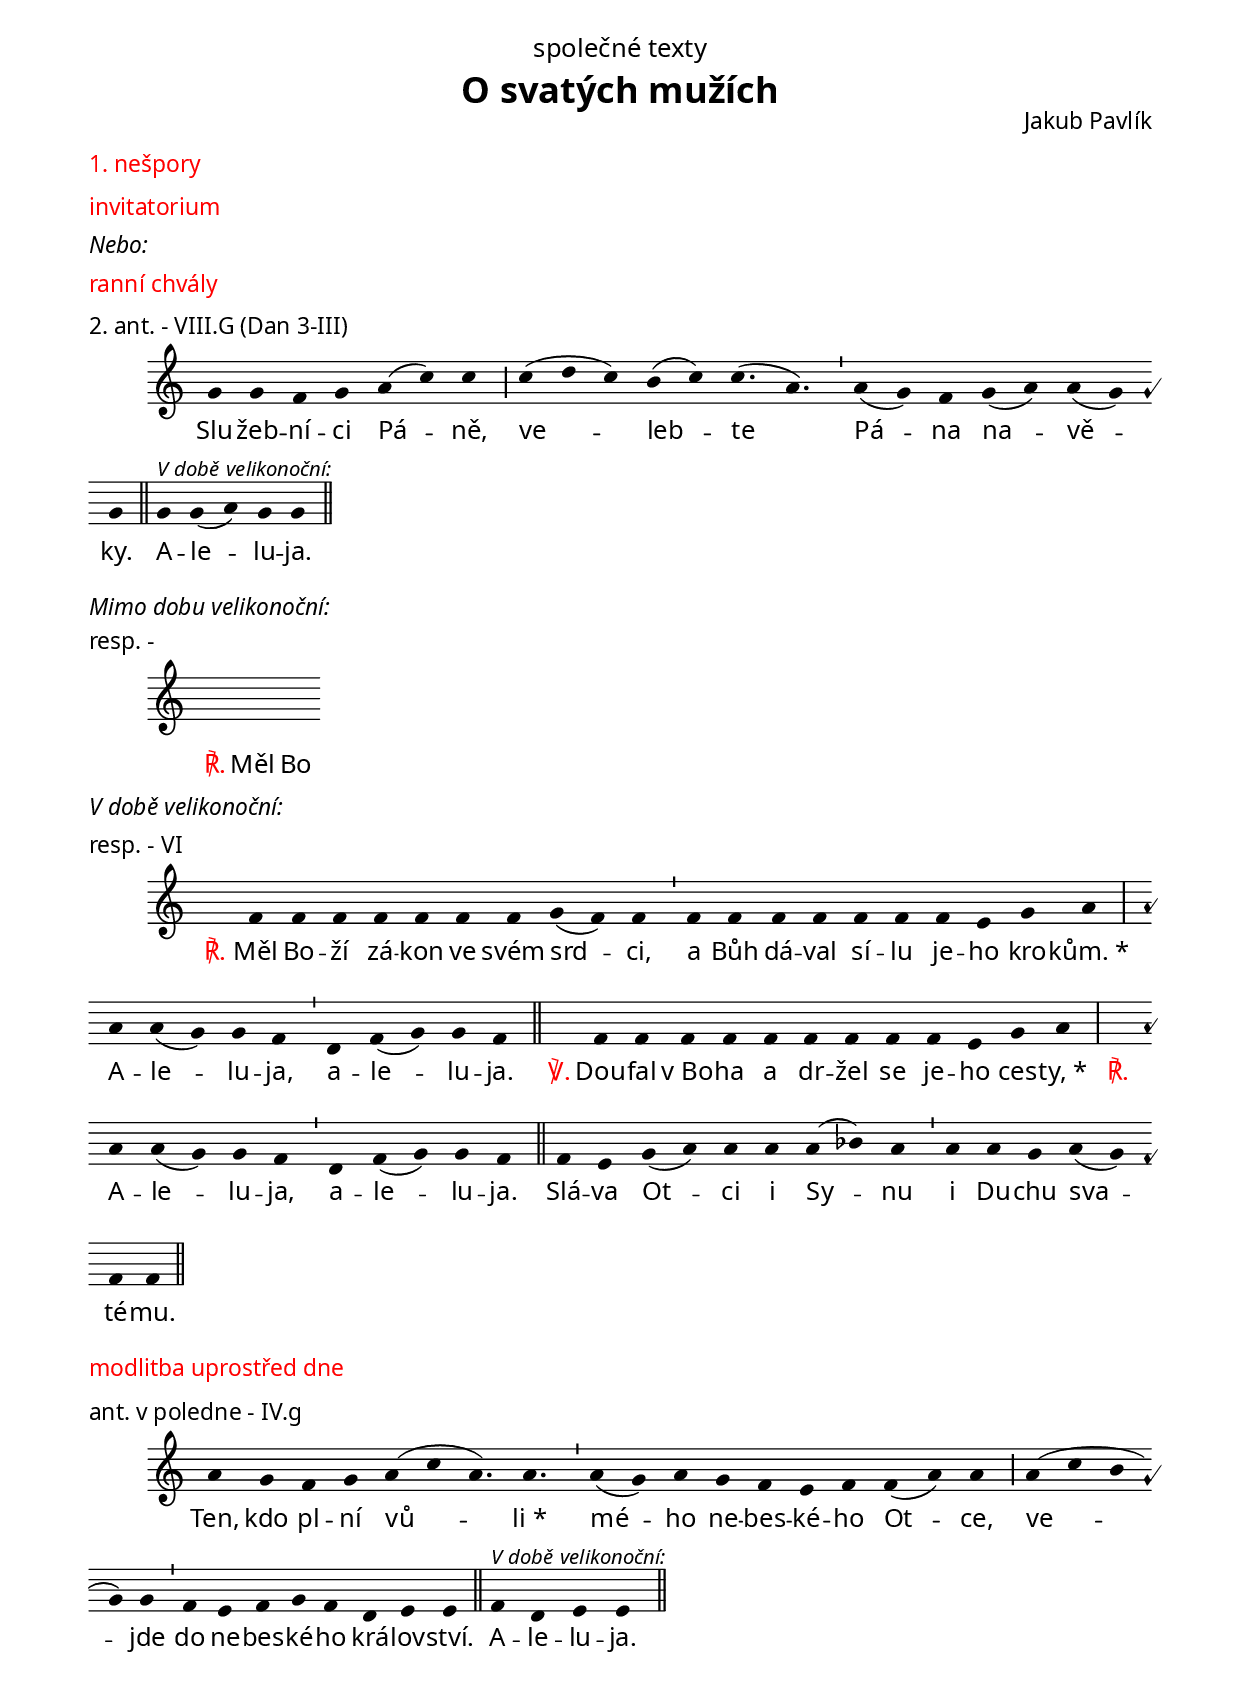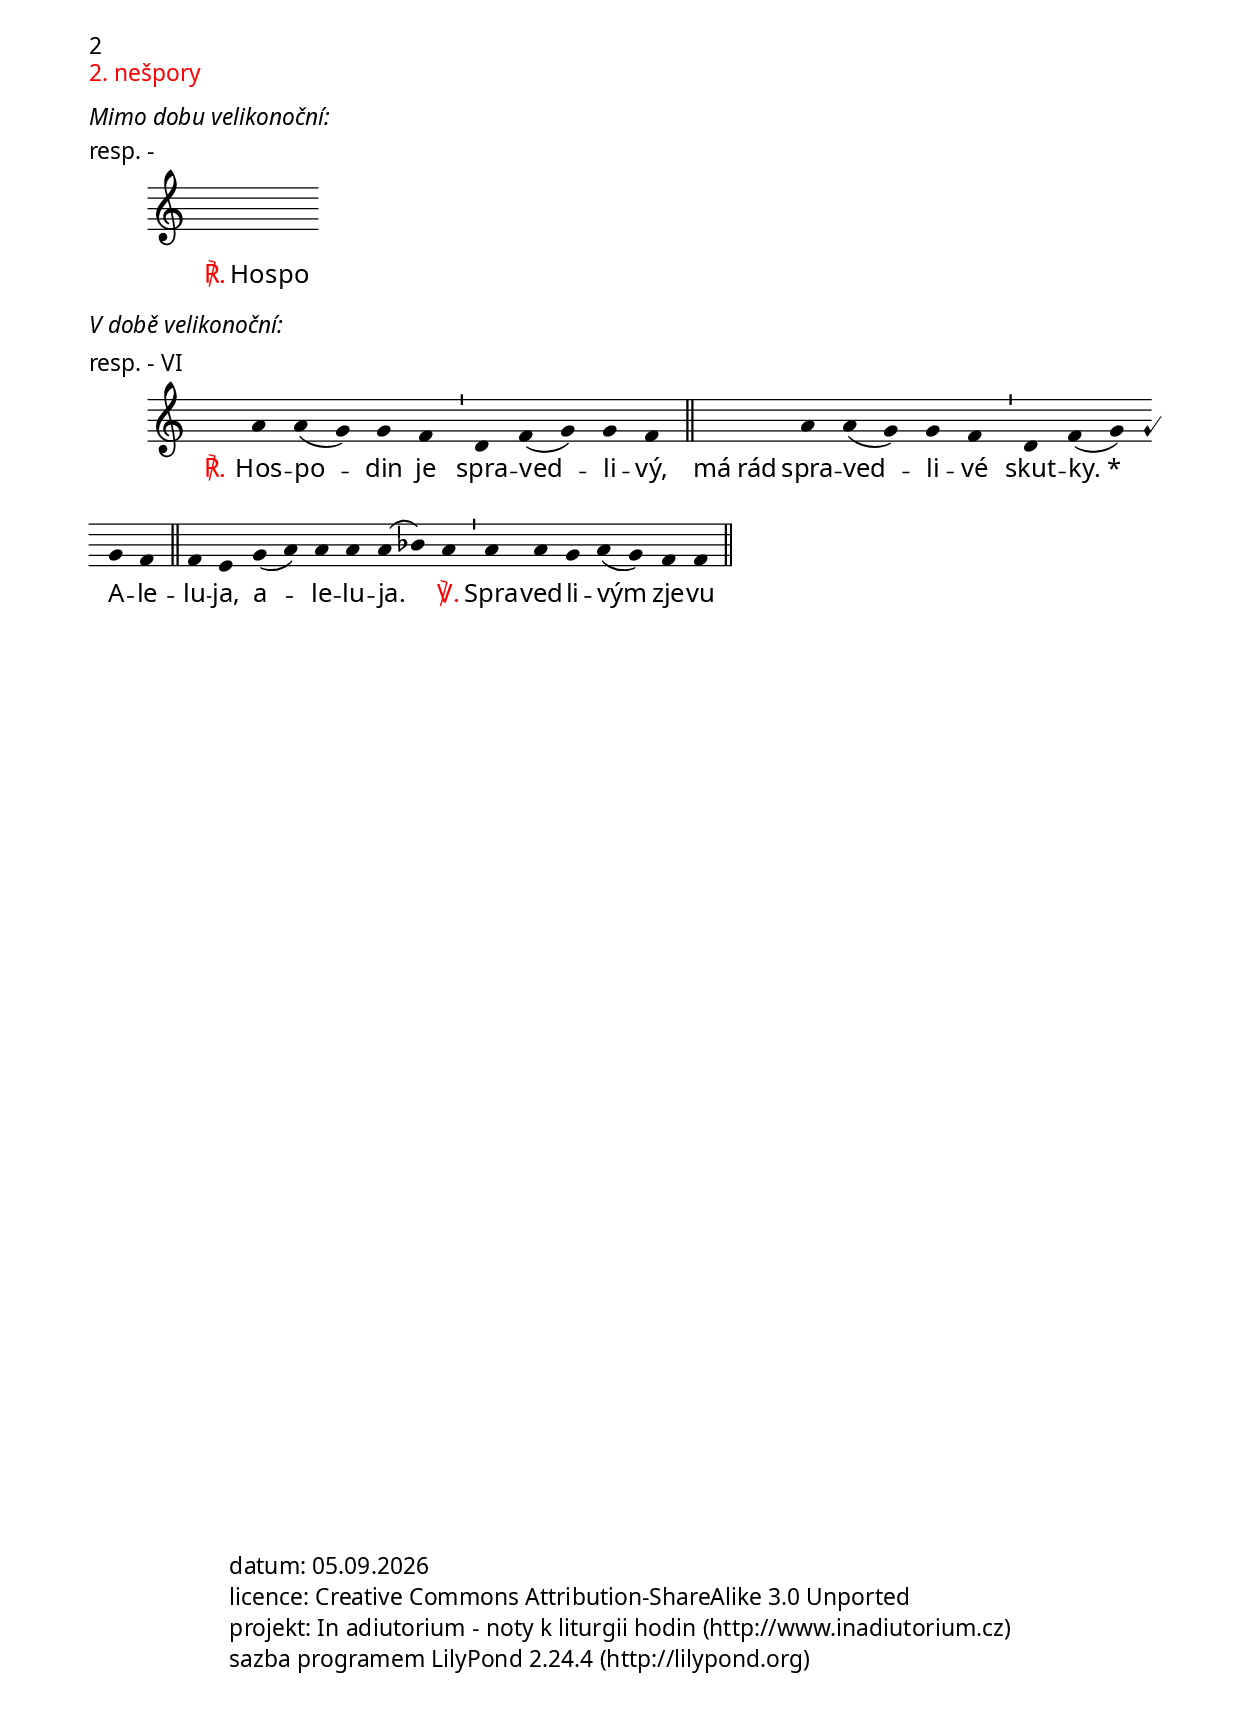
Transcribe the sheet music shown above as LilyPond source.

\version "2.15.40"

\include "../spolecne.ly"
\include "../dilyresponsorii.ly"

\header {
  title = \markup\titleCommune "O svatých mužích"
  composer = "Jakub Pavlík"
}

\markup {\nadpisHodinka {"1. nešpory"}}
\markup {\nadpisHodinka {"invitatorium"}}

\score {
  \relative c' {
    \choralniRezim
    
  }
  \addlyrics {
    Pojď -- me, klaň -- me se Bo -- hu;
    on u -- ka -- zu -- je svou slá -- vu na svých sva -- tých.
    
    A -- le -- lu -- ja.
  }
  \header {
    quid = "ant."
    modus = ""
    differentia = "" 
    psalmus = ""
    id = ""
    piece = \markup {\sestavTitulekBezZalmu}
  }
}

\markup\italic{Nebo:}

\score {
  \relative c' {
    \choralniRezim
    
  }
  \addlyrics {
    Chval -- me na -- še -- ho Bo -- ha;
    o něm vy -- dá -- va -- jí svě -- dec -- tví je -- ho sva -- tí.
    
    A -- le -- lu -- ja.
  }
  \header {
    quid = "ant."
    modus = ""
    differentia = "" 
    psalmus = ""
    id = ""
    piece = \markup {\sestavTitulekBezZalmu}
  }
}

\markup {\nadpisHodinka {"ranní chvály"}}

\score {
  \relative c' {
    \choralniRezim
    
  }
  \addlyrics {
    Pán je za -- hr -- nul věč -- nou slá -- vou
    a dal jim ú -- čast na věč -- ném dě -- dic -- tví.
    
    A -- le -- lu -- ja.
  }
  \header {
    quid = "1. ant."
    modus = ""
    differentia = "" 
    psalmus = "Žalm 63"
    id = ""
    piece = \markup {\sestavTitulek}
  }
}

\score {
  \relative c'' {
    \choralniRezim
    g4 g f g a( c) c \barMaior
    c( d c) b( c) c4.( a) \barMin a4( g) f g( a) a( g) g \barFinalis
    
    g^\markup\rubrVelikAleluja g( a) g g \barFinalis
  }
  \addlyrics {
    Slu -- žeb -- ní -- ci Pá -- ně,
    ve -- leb -- te Pá -- na na -- vě -- ky.
    
    A -- le -- lu -- ja.
  }
  \header {
    quid = "2. ant."
    modus = "VIII"
    differentia = "G" 
    psalmus = "Dan 3-III"
    id = ""
    fons = "commune jednoho mučedníka, r.ch., 2. ant.; změněny první dvě slabiky"
    piece = \markup {\sestavTitulek}
  }
}

\score {
  \relative c' {
    \choralniRezim
    
  }
  \addlyrics {
    Ať sva -- tí já -- sa -- jí chva -- lo -- zpě -- vem,
    vždyť sla -- ví skvě -- lé ví -- těz -- ství.
    
    A -- le -- lu -- ja.
  }
  \header {
    quid = "3. ant."
    modus = ""
    differentia = "" 
    psalmus = "Žalm 149"
    id = ""
    piece = \markup {\sestavTitulek}
  }
}



\markup\italic{Mimo dobu velikonoční:}

\score {
  \relative c' {
    \choralniRezim
    
    % R
    \neviditelna a
    
    % V
    \neviditelna a
    
    % R
    \neviditelna a
    
    % Slava
  }
  \addlyrics {
    \Response Měl Bo -- ží zá -- kon ve svém srd -- ci,_*
    a Bůh dá -- val sí -- lu je -- ho kro -- kům.
    \Verse Dou -- fal v_Bo -- ha a dr -- žel se je -- ho ces -- ty,_*
    \Response a Bůh dá -- val sí -- lu je -- ho kro -- kům.
    \textRespDoxologie
  }
  \header {
    quid = "resp."
    modus = ""
    id = ""
    piece = \markup {\sestavTitulekResp}
  }
}

\markup\italic{V době velikonoční:}

\score {
  \relative c' {
    \choralniRezim
    
    % R
    \neviditelna f
    f f f f f f f g( f) f \barMin
    f f f f f f f e g a \barMax
    \respVIalelujaResponsum \barFinalis
    % V
    \neviditelna f
    f f f f f f f f f e g a \barMax
    % R
    \neviditelna a
    \respVIalelujaResponsum \barFinalis
    % Slava
    \respVIalelujaDoxologie \barFinalis
  }
  \addlyrics {
    \Response Měl Bo -- ží zá -- kon ve svém srd -- ci,
    a Bůh dá -- val sí -- lu je -- ho kro -- kům._* \textRespAleluja
    \Verse Dou -- fal v_Bo -- ha a dr -- žel se je -- ho ces -- ty,_*
    \Response \textRespAleluja
    \textRespDoxologie
  }
  \header {
    quid = "resp."
    modus = "VI"
    id = ""
    piece = \markup {\sestavTitulekResp}
  }
} 

\markup {\nadpisHodinka {"modlitba uprostřed dne"}}

\score {
  \relative c' {
    \choralniRezim
    
  }
  \addlyrics {
    Kdo za -- cho -- vá -- vá slo -- vo Kris -- to -- vo,
    v_tom je Bo -- ží lás -- ka o -- prav -- du při -- ve -- de -- na k_do -- ko -- na -- los -- ti.
    
    A -- le -- lu -- ja.
  }
  \header {
    quid = "ant. dopoledne"
    modus = ""
    differentia = "" 
    psalmus = ""
    id = ""
    piece = \markup {\sestavTitulekBezZalmu}
  }
}

\score {
  \relative c'' {
    \choralniRezim
    a4 g f g a( c a4.) a \barMin
    a4( g) a g f e f f( a) a \barMaior
    a( c b g) g \barMin
    f e f g f d e e \barFinalis
    
    f^\markup\rubrVelikAleluja d e e \barFinalis
  }
  \addlyrics {
    Ten, kdo pl -- ní vů -- li_* 
    mé -- ho ne -- bes -- ké -- ho Ot -- ce,
    ve -- jde do ne -- bes -- ké -- ho krá -- lov -- ství.
    A -- le -- lu -- ja.
  }
  \header {
    quid = "ant. v poledne"
    modus = "IV"
    differentia = "g"  
    psalmus = ""
    id = ""
    fons = "doba velikonoční, úterý 4. týdne, r.ch., 1. ant.; odděleno aleluja; v breviáři se obě antifony nevýznamně textově liší"
    piece = \markup {\sestavTitulekBezZalmu}
  }
}

\score {
  \relative c' {
    \choralniRezim
    
  }
  \addlyrics {
    Žád -- né lid -- ské o -- ko ne -- vi -- dě -- lo, Bo -- že,
    cos při -- pra -- vil těm, kdo v_te -- be dou -- fa -- jí.
    
    A -- le -- lu -- ja.
  }
  \header {
    quid = "ant. odpoledne"
    modus = ""
    differentia = "" 
    psalmus = ""
    id = ""
    piece = \markup {\sestavTitulekBezZalmu}
  }
}

\markup {\nadpisHodinka {"2. nešpory"}}

\score {
  \relative c' {
    \choralniRezim
    
  }
  \addlyrics {
    U -- cho -- val se bez vi -- ny
    a o -- svěd -- čil se ja -- ko do -- ko -- na -- lý;
    bu -- de mu to k_věč -- né slá -- vě.
    
    A -- le -- lu -- ja.
  }
  \header {
    quid = "1. ant."
    modus = ""
    differentia = "" 
    psalmus = "Žalm 15"
    id = ""
    piece = \markup {\sestavTitulek}
  }
}

\score {
  \relative c' {
    \choralniRezim
    
  }
  \addlyrics {
    Bůh po -- přá -- vá svým vy -- vo -- le -- ným lás -- ku a smi -- lo -- vá -- ní,
    chrá -- ní své sva -- té.
    
    A -- le -- lu -- ja.
  }
  \header {
    quid = "2. ant."
    modus = ""
    differentia = "" 
    psalmus = "Žalm 112"
    id = ""
    piece = \markup {\sestavTitulek}
  }
}

\score {
  \relative c' {
    \choralniRezim
    
  }
  \addlyrics {
    Sva -- tí zpí -- va -- li pí -- seň no -- vou
    před trů -- nem Bo -- žím a Be -- rán -- ko -- vým
    a spo -- lu s_ni -- mi se o -- zý -- va -- la zpě -- vem ze -- mě.
    
    A -- le -- lu -- ja.
  }
  \header {
    quid = "3. ant."
    modus = ""
    differentia = "" 
    psalmus = "Zj 15"
    id = ""
    piece = \markup {\sestavTitulek}
  }
}

\markup\italic{Mimo dobu velikonoční:}

\score {
  \relative c' {
    \choralniRezim
    
    % R
    \neviditelna a
    
    % V
    \neviditelna a
    
    % R
    \neviditelna a
    
    % Slava
  }
  \addlyrics {
    \Response Hos -- po -- din je spra -- ved -- li -- vý,_*
    má rád spra -- ved -- li -- vé skut -- ky.
    \Verse Spra -- ved -- li -- vým zje -- vu -- je svou tvář,_*
    \Response má rád spra -- ved -- li -- vé skut -- ky.
    \textRespDoxologie
  }
  \header {
    quid = "resp."
    modus = ""
    id = ""
    piece = \markup {\sestavTitulekResp}
  }
}

\markup\italic{V době velikonoční:}

\score {
  \relative c' {
    \choralniRezim
    
    % R
    \neviditelna f
    \respVIalelujaResponsum \barFinalis
    % V
    \neviditelna f
    
    % R
    \neviditelna a
    \respVIalelujaResponsum \barFinalis
    % Slava
    \respVIalelujaDoxologie \barFinalis
  }
  \addlyrics {
    \Response Hos -- po -- din je spra -- ved -- li -- vý,
    má rád spra -- ved -- li -- vé skut -- ky._* \textRespAleluja
    \Verse Spra -- ved -- li -- vým zje -- vu -- je svou tvář,_*
    \Response \textRespAleluja
    \textRespDoxologie
  }
  \header {
    quid = "resp."
    modus = "VI"
    id = ""
    piece = \markup {\sestavTitulekResp}
  }
} 
